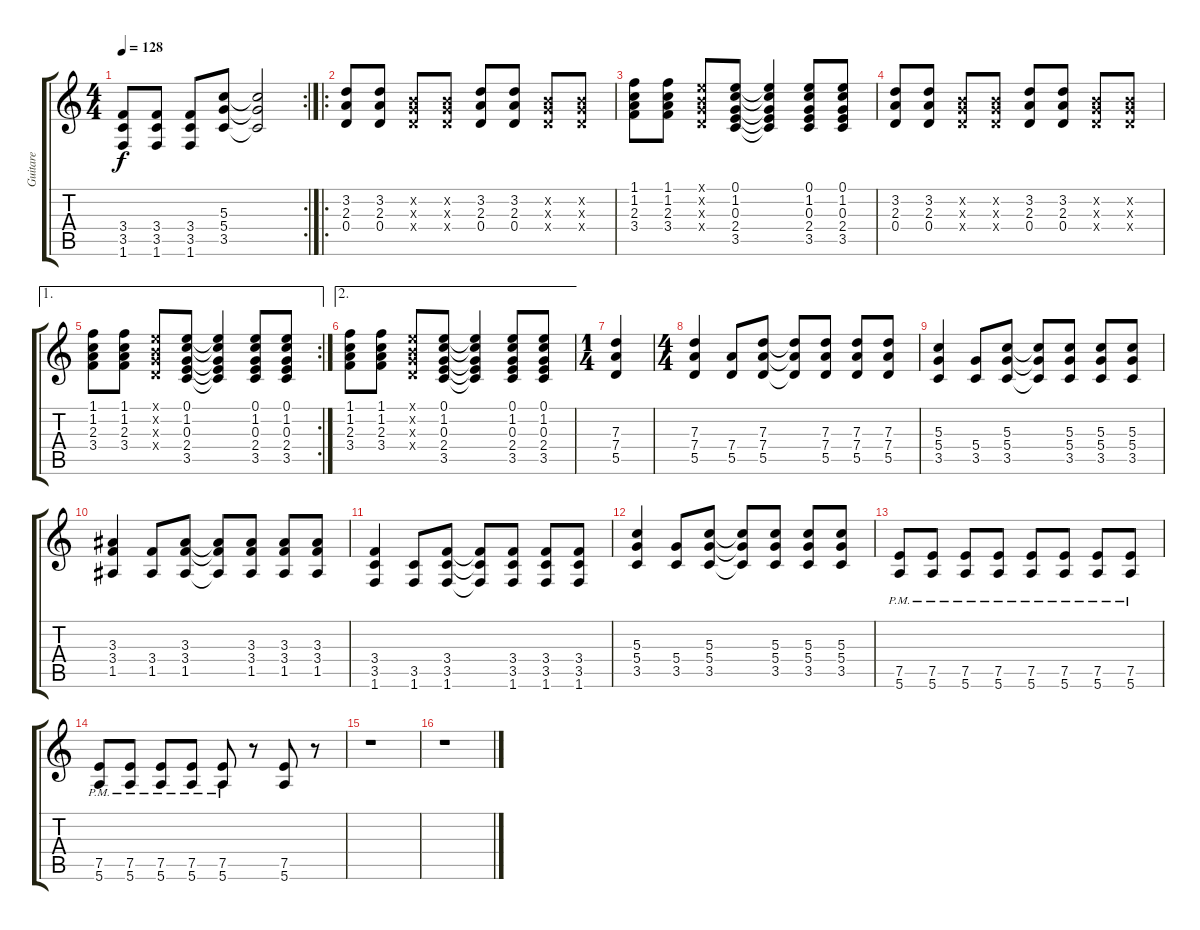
\track ("Guitare" "Guitare") {instrument distortionguitar}
\staff {score tabs}
\tuning (E4 B3 G3 D3 A2 E2) {hide}
\rc 2
\ts (4 4)
\tempo 128
\clef g2
\ks c
(3.4 3.5 1.6).8{dy f} (3.4 3.5 1.6).8 (3.4 3.5 1.6).8 (5.3 5.4 3.5).8 (5.3{t} 5.4{t} 3.5{t}).2 |
\ro
(3.2 2.3 0.4).8 (3.2 2.3 0.4).8 (0.2{x} 0.3{x} 0.4{x}).8 (0.2{x} 0.3{x} 0.4{x}).8 (3.2 2.3 0.4).8 (3.2 2.3 0.4).8 (0.2{x} 0.3{x} 0.4{x}).8 (0.2{x} 0.3{x} 0.4{x}).8 |
(1.1 1.2 2.3 3.4).8 (1.1 1.2 2.3 3.4).8 (0.1{x} 0.2{x} 0.3{x} 0.4{x}).8 (0.1 1.2 0.3 2.4 3.5).8 (0.1{t} 1.2{t} 0.3{t} 2.4{t} 3.5{t}).4 (0.1 1.2 0.3 2.4 3.5).8 (0.1 1.2 0.3 2.4 3.5).8 |
(3.2 2.3 0.4).8 (3.2 2.3 0.4).8 (0.2{x} 0.3{x} 0.4{x}).8 (0.2{x} 0.3{x} 0.4{x}).8 (3.2 2.3 0.4).8 (3.2 2.3 0.4).8 (0.2{x} 0.3{x} 0.4{x}).8 (0.2{x} 0.3{x} 0.4{x}).8 |
\ae 1
\rc 2
(1.1 1.2 2.3 3.4).8 (1.1 1.2 2.3 3.4).8 (0.1{x} 0.2{x} 0.3{x} 0.4{x}).8 (0.1 1.2 0.3 2.4 3.5).8 (0.1{t} 1.2{t} 0.3{t} 2.4{t} 3.5{t}).4 (0.1 1.2 0.3 2.4 3.5).8 (0.1 1.2 0.3 2.4 3.5).8 |
\ae 2
(1.1 1.2 2.3 3.4).8 (1.1 1.2 2.3 3.4).8 (0.1{x} 0.2{x} 0.3{x} 0.4{x}).8 (0.1 1.2 0.3 2.4 3.5).8 (0.1{t} 1.2{t} 0.3{t} 2.4{t} 3.5{t}).4 (0.1 1.2 0.3 2.4 3.5).8 (0.1 1.2 0.3 2.4 3.5).8 |
\ts (1 4)
(7.3 7.4 5.5).4 |
\ts (4 4)
(7.3 7.4 5.5).4 (7.4 5.5).8 (7.3 7.4 5.5).8 (7.3{t} 7.4{t} 5.5{t}).8 (7.3 7.4 5.5).8 (7.3 7.4 5.5).8 (7.3 7.4 5.5).8 |
(5.3 5.4 3.5).4 (5.4 3.5).8 (5.3 5.4 3.5).8 (5.3{t} 5.4{t} 3.5{t}).8 (5.3 5.4 3.5).8 (5.3 5.4 3.5).8 (5.3 5.4 3.5).8 |
(3.3 3.4 1.5).4 (3.4 1.5).8 (3.3 3.4 1.5).8 (3.3{t} 3.4{t} 1.5{t}).8 (3.3 3.4 1.5).8 (3.3 3.4 1.5).8 (3.3 3.4 1.5).8 |
(3.4 3.5 1.6).4 (3.5 1.6).8 (3.4 3.5 1.6).8 (3.4{t} 3.5{t} 1.6{t}).8 (3.4 3.5 1.6).8 (3.4 3.5 1.6).8 (3.4 3.5 1.6).8 |
(5.3 5.4 3.5).4 (5.4 3.5).8 (5.3 5.4 3.5).8 (5.3{t} 5.4{t} 3.5{t}).8 (5.3 5.4 3.5).8 (5.3 5.4 3.5).8 (5.3 5.4 3.5).8 |
(7.5{pm} 5.6{pm}).8 (7.5{pm} 5.6{pm}).8 (7.5{pm} 5.6{pm}).8 (7.5{pm} 5.6{pm}).8 (7.5{pm} 5.6{pm}).8 (7.5{pm} 5.6{pm}).8 (7.5{pm} 5.6{pm}).8 (7.5{pm} 5.6{pm}).8 |
(7.5{pm} 5.6{pm}).8 (7.5{pm} 5.6{pm}).8 (7.5{pm} 5.6{pm}).8 (7.5{pm} 5.6{pm}).8 (7.5{pm} 5.6{pm}).8 r.8 (7.5 5.6).8 r.8 |
r.1 |
r.1
